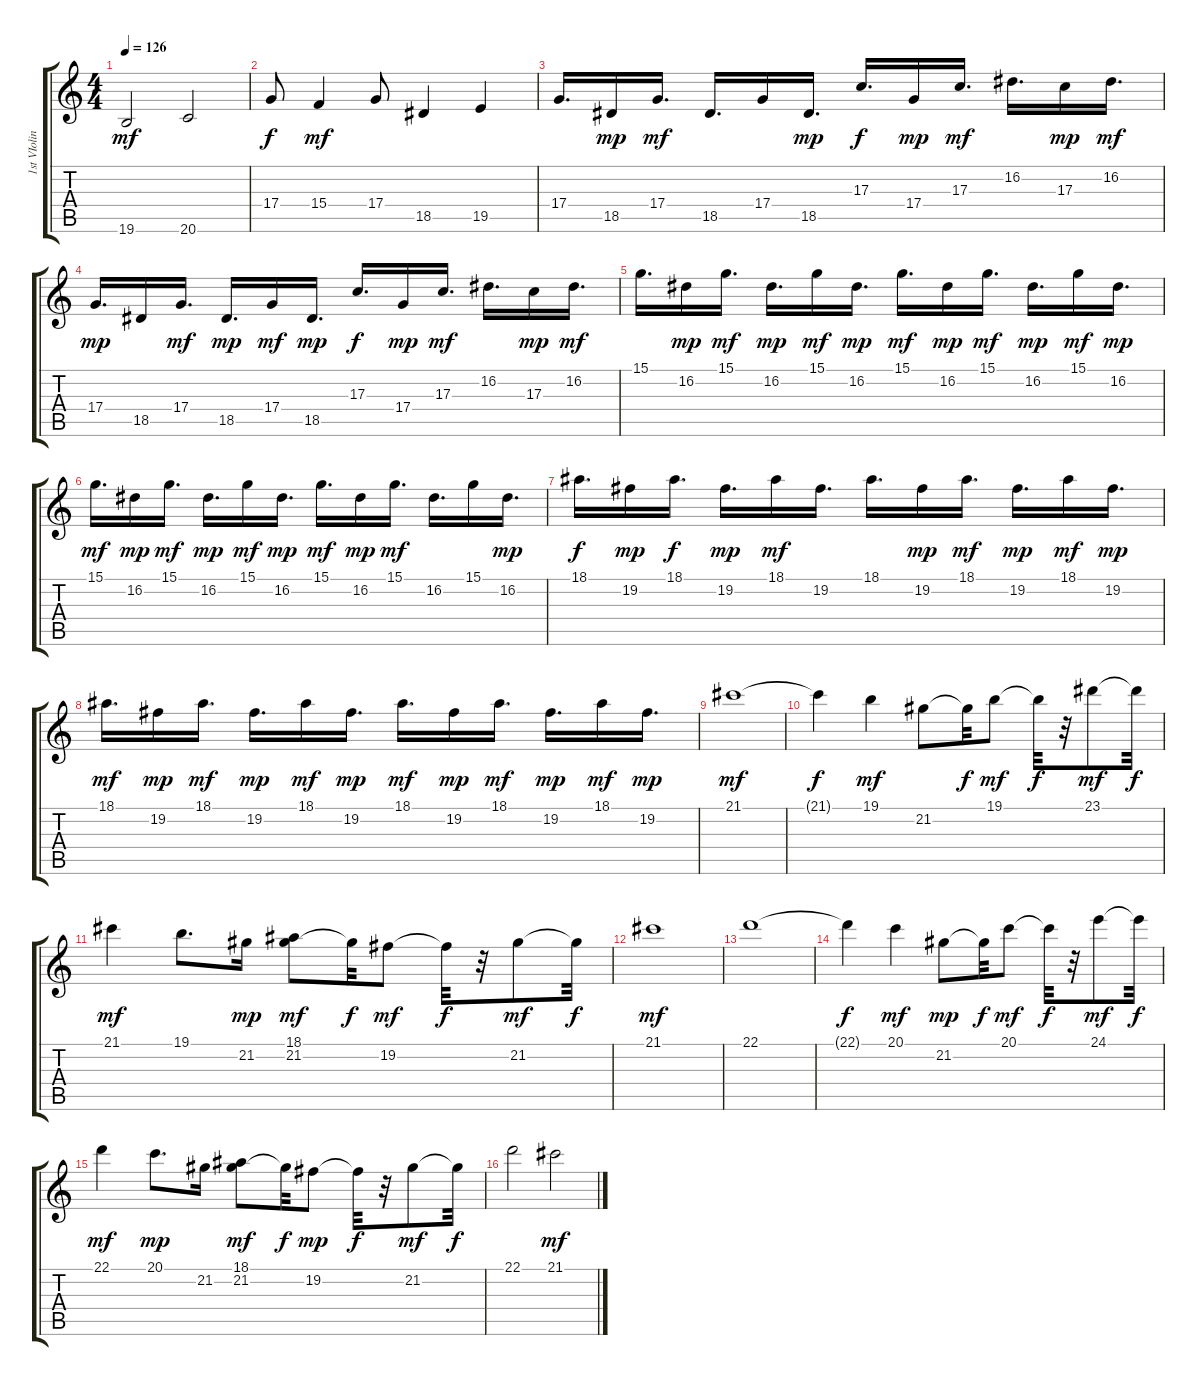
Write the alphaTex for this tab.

\track ("1st VIolin" "1st VIolin") {instrument stringensemble1}
\staff {score tabs}
\tuning (E4 B3 G3 D3 A2 E2) {hide}
\ts (4 4)
\tempo 126
\clef g2
\ks c
19.6.2{dy mf} 20.6.2 |
17.4.8{dy f} 15.4.4{dy mf} 17.4.8 18.5.4 19.5.4 |
17.4.16{d} 18.5.16{dy mp} 17.4.16{d dy mf} 18.5.16{d} 17.4.16 18.5.16{d dy mp} 17.3.16{d dy f} 17.4.16{dy mp} 17.3.16{d dy mf} 16.2.16{d} 17.3.16{dy mp} 16.2.16{d dy mf} |
17.4.16{d dy mp} 18.5.16 17.4.16{d dy mf} 18.5.16{d dy mp} 17.4.16{dy mf} 18.5.16{d dy mp} 17.3.16{d dy f} 17.4.16{dy mp} 17.3.16{d dy mf} 16.2.16{d} 17.3.16{dy mp} 16.2.16{d dy mf} |
15.1.16{d} 16.2.16{dy mp} 15.1.16{d dy mf} 16.2.16{d dy mp} 15.1.16{dy mf} 16.2.16{d dy mp} 15.1.16{d dy mf} 16.2.16{dy mp} 15.1.16{d dy mf} 16.2.16{d dy mp} 15.1.16{dy mf} 16.2.16{d dy mp} |
15.1.16{d dy mf} 16.2.16{dy mp} 15.1.16{d dy mf} 16.2.16{d dy mp} 15.1.16{dy mf} 16.2.16{d dy mp} 15.1.16{d dy mf} 16.2.16{dy mp} 15.1.16{d dy mf} 16.2.16{d} 15.1.16 16.2.16{d dy mp} |
18.1.16{d dy f} 19.2.16{dy mp} 18.1.16{d dy f} 19.2.16{d dy mp} 18.1.16{dy mf} 19.2.16{d} 18.1.16{d} 19.2.16{dy mp} 18.1.16{d dy mf} 19.2.16{d dy mp} 18.1.16{dy mf} 19.2.16{d dy mp} |
18.1.16{d dy mf} 19.2.16{dy mp} 18.1.16{d dy mf} 19.2.16{d dy mp} 18.1.16{dy mf} 19.2.16{d dy mp} 18.1.16{d dy mf} 19.2.16{dy mp} 18.1.16{d dy mf} 19.2.16{d dy mp} 18.1.16{dy mf} 19.2.16{d dy mp} |
21.1.1{dy mf} |
21.1{t}.4{dy f} 19.1.4{dy mf} 21.2.8 21.2{t}.32{dy f} 19.1.8{dy mf} 19.1{t}.32{dy f} r.32 23.1.8{dy mf} 23.1{t}.32{dy f} |
21.1.4{dy mf} 19.1.8{d} 21.2.16{dy mp} (18.1 21.2).8{dy mf} 21.2{t}.32{dy f} 19.2.8{dy mf} 19.2{t}.32{dy f} r.32 21.2.8{dy mf} 21.2{t}.32{dy f} |
21.1.1{dy mf} |
22.1.1 |
22.1{t}.4{dy f} 20.1.4{dy mf} 21.2.8{dy mp} 21.2{t}.32{dy f} 20.1.8{dy mf} 20.1{t}.32{dy f} r.32 24.1.8{dy mf} 24.1{t}.32{dy f} |
22.1.4{dy mf} 20.1.8{d dy mp} 21.2.16 (18.1 21.2).8{dy mf} 21.2{t}.32{dy f} 19.2.8{dy mp} 19.2{t}.32{dy f} r.32 21.2.8{dy mf} 21.2{t}.32{dy f} |
22.1.2 21.1.2{dy mf}
